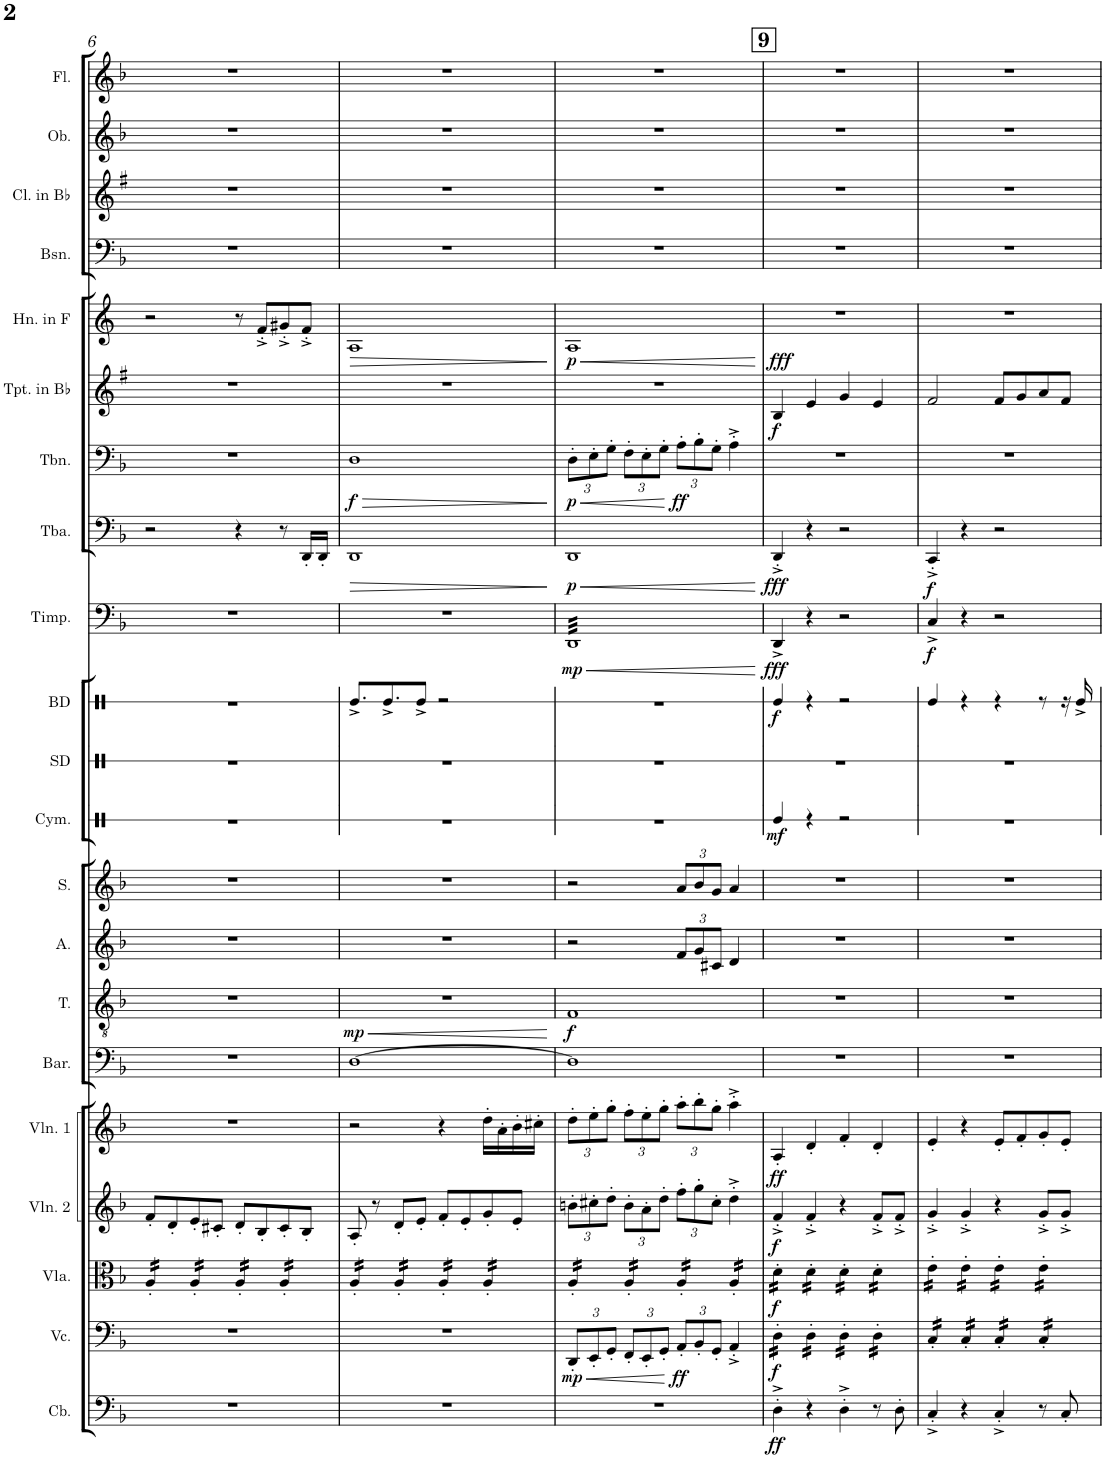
**kern	**dynam	**kern	**dynam	**kern	**dynam	**kern	**dynam	**kern	**dynam	**kern	**dynam	**kern	**kern	**kern	**kern	**dynam	**kern	**kern	**dynam	**kern	**dynam	**kern	**dynam	**kern	**dynam	**kern	**dynam	**kern	**dynam	**kern	**kern	**kern	**kern
*part21	*part21	*part20	*part20	*part19	*part19	*part18	*part18	*part17	*part17	*part16	*part16	*part15	*part14	*part13	*part12	*part12	*part11	*part10	*part10	*part9	*part9	*part8	*part8	*part7	*part7	*part6	*part6	*part5	*part5	*part4	*part3	*part2	*part1
*staff21	*staff21	*staff20	*staff20	*staff19	*staff19	*staff18	*staff18	*staff17	*staff17	*staff16	*staff16	*staff15	*staff14	*staff13	*staff12	*staff12	*staff11	*staff10	*staff10	*staff9	*staff9	*staff8	*staff8	*staff7	*staff7	*staff6	*staff6	*staff5	*staff5	*staff4	*staff3	*staff2	*staff1
*I"Contrabass	*	*I"Violoncello	*	*I"Viola	*	*I"Violin II	*	*I"Violin I	*	*I"Baritone	*	*I"Tenor	*I"Alto	*I"Soprano	*I"Cymbals	*	*I"Snare Drum	*I"Bass Drum	*	*I"Timpani	*	*I"Tuba	*	*I"Trombone	*	*I"Trumpet in Bb	*	*I"Horn in F	*	*I"Bassoon	*I"Clarinet in Bb	*I"Oboe	*I"Flute
*I'Cb.	*	*I'Vc.	*	*I'Vla.	*	*I'Vln. 2	*	*I'Vln. 1	*	*I'Bar.	*	*I'T.	*I'A.	*I'S.	*I'Cym.	*	*I'SD	*I'BD	*	*I'Timp.	*	*I'Tba.	*	*I'Tbn.	*	*I'Tpt. in Bb	*	*I'Hn. in F	*	*I'Bsn.	*I'Cl. in Bb	*I'Ob.	*I'Fl.
!!LO:PB:g=z
*clefF4	*	*clefF4	*	*clefC3	*	*clefG2	*	*clefG2	*	*clefF4	*	*clefGv2	*clefG2	*clefG2	*clefX	*	*clefX	*clefX	*	*clefF4	*	*clefF4	*	*clefF4	*	*clefG2	*	*clefG2	*	*clefF4	*clefG2	*clefG2	*clefG2
*Trd7c12	*	*	*	*	*	*	*	*	*	*	*	*	*	*	*	*	*	*	*	*	*	*	*	*	*	*Trd1c2	*	*Trd4c7	*	*	*Trd1c2	*	*
*k[b-]	*	*k[b-]	*	*k[b-]	*	*k[b-]	*	*k[b-]	*	*k[b-]	*	*k[b-]	*k[b-]	*k[b-]	*k[]	*	*k[]	*k[]	*	*k[b-]	*	*k[b-]	*	*k[b-]	*	*k[f#]	*	*k[]	*	*k[b-]	*k[f#]	*k[b-]	*k[b-]
*M4/4	*	*M4/4	*	*M4/4	*	*M4/4	*	*M4/4	*	*M4/4	*	*M4/4	*M4/4	*M4/4	*M4/4	*	*M4/4	*M4/4	*	*M4/4	*	*M4/4	*	*M4/4	*	*M4/4	*	*M4/4	*	*M4/4	*M4/4	*M4/4	*M4/4
=6	=6	=6	=6	=6	=6	=6	=6	=6	=6	=6	=6	=6	=6	=6	=6	=6	=6	=6	=6	=6	=6	=6	=6	=6	=6	=6	=6	=6	=6	=6	=6	=6	=6
*	*	*	*	*tremolo	*	*	*	*	*	*	*	*	*	*	*	*	*	*	*	*	*	*	*	*	*	*	*	*	*	*	*	*	*
1r	.	1r	.	16A'/LL	.	8f'/L	.	1r	.	1r	.	1r	1r	1r	1r	.	1r	1r	.	1r	.	2r	.	1r	.	1r	.	2r	.	1r	1r	1r	1r
.	.	.	.	16A'/	.	.	.	.	.	.	.	.	.	.	.	.	.	.	.	.	.	.	.	.	.	.	.	.	.	.	.	.	.
.	.	.	.	16A'/	.	8d'/	.	.	.	.	.	.	.	.	.	.	.	.	.	.	.	.	.	.	.	.	.	.	.	.	.	.	.
.	.	.	.	16A'/JJ	.	.	.	.	.	.	.	.	.	.	.	.	.	.	.	.	.	.	.	.	.	.	.	.	.	.	.	.	.
.	.	.	.	16A'/LL	.	8e'/	.	.	.	.	.	.	.	.	.	.	.	.	.	.	.	.	.	.	.	.	.	.	.	.	.	.	.
.	.	.	.	16A'/	.	.	.	.	.	.	.	.	.	.	.	.	.	.	.	.	.	.	.	.	.	.	.	.	.	.	.	.	.
.	.	.	.	16A'/	.	8c#X'/J	.	.	.	.	.	.	.	.	.	.	.	.	.	.	.	.	.	.	.	.	.	.	.	.	.	.	.
.	.	.	.	16A'/JJ	.	.	.	.	.	.	.	.	.	.	.	.	.	.	.	.	.	.	.	.	.	.	.	.	.	.	.	.	.
.	.	.	.	16A'/LL	.	8d'/L	.	.	.	.	.	.	.	.	.	.	.	.	.	.	.	4r	.	.	.	.	.	8r	.	.	.	.	.
.	.	.	.	16A'/	.	.	.	.	.	.	.	.	.	.	.	.	.	.	.	.	.	.	.	.	.	.	.	.	.	.	.	.	.
.	.	.	.	16A'/	.	8B-'/	.	.	.	.	.	.	.	.	.	.	.	.	.	.	.	.	.	.	.	.	.	8f'^/L	.	.	.	.	.
.	.	.	.	16A'/JJ	.	.	.	.	.	.	.	.	.	.	.	.	.	.	.	.	.	.	.	.	.	.	.	.	.	.	.	.	.
.	.	.	.	16A'/LL	.	8c#'/	.	.	.	.	.	.	.	.	.	.	.	.	.	.	.	8r	.	.	.	.	.	8g#X'^/	.	.	.	.	.
.	.	.	.	16A'/	.	.	.	.	.	.	.	.	.	.	.	.	.	.	.	.	.	.	.	.	.	.	.	.	.	.	.	.	.
.	.	.	.	16A'/	.	8B-'/J	.	.	.	.	.	.	.	.	.	.	.	.	.	.	.	16DD'/LL	.	.	.	.	.	8f'^/J	.	.	.	.	.
.	.	.	.	16A'/JJ	.	.	.	.	.	.	.	.	.	.	.	.	.	.	.	.	.	16DD'/JJ	.	.	.	.	.	.	.	.	.	.	.
=7	=7	=7	=7	=7	=7	=7	=7	=7	=7	=7	=7	=7	=7	=7	=7	=7	=7	=7	=7	=7	=7	=7	=7	=7	=7	=7	=7	=7	=7	=7	=7	=7	=7
!	!	!	!	!	!	!	!	!	!	!	!LO:HP:b	!	!	!	!	!	!	!	!	!	!	!	!LO:HP:b	!	!LO:HP:b	!	!	!	!LO:HP:b	!	!	!	!
!	!	!	!	!	!	!	!	!	!	!	!LO:DY:n=1:a	!	!	!	!	!	!	!	!	!	!	!	!	!	!LO:DY:n=1:b	!	!	!	!	!	!	!	!
1r	.	1r	.	16A'/LL	.	8A'/	.	2r	.	[1D	< mp	1r	1r	1r	1r	.	1r	8.Re^/L	.	1r	.	1DD	>	1D	> f	1r	.	1A	>	1r	1r	1r	1r
.	.	.	.	16A'/	.	.	.	.	.	.	.	.	.	.	.	.	.	.	.	.	.	.	.	.	.	.	.	.	.	.	.	.	.
.	.	.	.	16A'/	.	8r	.	.	.	.	.	.	.	.	.	.	.	.	.	.	.	.	.	.	.	.	.	.	.	.	.	.	.
.	.	.	.	16A'/JJ	.	.	.	.	.	.	.	.	.	.	.	.	.	8.Re^/	.	.	.	.	.	.	.	.	.	.	.	.	.	.	.
.	.	.	.	16A'/LL	.	8d'/L	.	.	.	.	.	.	.	.	.	.	.	.	.	.	.	.	.	.	.	.	.	.	.	.	.	.	.
.	.	.	.	16A'/	.	.	.	.	.	.	.	.	.	.	.	.	.	.	.	.	.	.	.	.	.	.	.	.	.	.	.	.	.
.	.	.	.	16A'/	.	8e'/J	.	.	.	.	.	.	.	.	.	.	.	8Re^/J	.	.	.	.	.	.	.	.	.	.	.	.	.	.	.
.	.	.	.	16A'/JJ	.	.	.	.	.	.	.	.	.	.	.	.	.	.	.	.	.	.	.	.	.	.	.	.	.	.	.	.	.
.	.	.	.	16A'/LL	.	8f'/L	.	4r	.	.	.	.	.	.	.	.	.	2r	.	.	.	.	.	.	.	.	.	.	.	.	.	.	.
.	.	.	.	16A'/	.	.	.	.	.	.	.	.	.	.	.	.	.	.	.	.	.	.	.	.	.	.	.	.	.	.	.	.	.
.	.	.	.	16A'/	.	8e'/	.	.	.	.	.	.	.	.	.	.	.	.	.	.	.	.	.	.	.	.	.	.	.	.	.	.	.
.	.	.	.	16A'/JJ	.	.	.	.	.	.	.	.	.	.	.	.	.	.	.	.	.	.	.	.	.	.	.	.	.	.	.	.	.
.	.	.	.	16A'/LL	.	8g'/	.	16dd'\LL	.	.	.	.	.	.	.	.	.	.	.	.	.	.	.	.	.	.	.	.	.	.	.	.	.
.	.	.	.	16A'/	.	.	.	16a'\	.	.	.	.	.	.	.	.	.	.	.	.	.	.	.	.	.	.	.	.	.	.	.	.	.
.	.	.	.	16A'/	.	8e'/J	.	16b-'\	.	.	.	.	.	.	.	.	.	.	.	.	.	.	.	.	.	.	.	.	.	.	.	.	.
.	.	.	.	16A'/JJ	.	.	.	16cc#X'\JJ	.	.	.	.	.	.	.	.	.	.	.	.	.	.	.	.	.	.	.	.	.	.	.	.	.
.	.	.	.	.	.	.	.	.	.	.	[	.	.	.	.	.	.	.	.	.	.	.	]	.	]	.	.	.	]	.	.	.	.
=8	=8	=8	=8	=8	=8	=8	=8	=8	=8	=8	=8	=8	=8	=8	=8	=8	=8	=8	=8	=8	=8	=8	=8	=8	=8	=8	=8	=8	=8	=8	=8	=8	=8
*	*	*Xbrackettup	*	*	*	*	*	*	*	*	*	*	*	*	*	*	*	*	*	*	*	*	*	*	*	*	*	*	*	*	*	*	*
!	!	!	!LO:HP:b	!	!	!	!	!	!	!	!	!	!	!	!	!	!	!	!	!	!	!	!	!	!	!	!	!	!	!	!	!	!
*	*	*	*	*	*	*Xbrackettup	*	*Xbrackettup	*	*	*	*	*	*	*	*	*	*	*	*	*	*	*	*	*	*	*	*	*	*	*	*	*
!	!	!	!	!	!	!	!	!	!	!	!	!	!	!	!	!	!	!	!	!	!LO:HP:b	!	!LO:HP:b	!	!	!	!	!	!	!	!	!	!
*	*	*	*	*	*	*	*	*	*	*	*	*	*	*	*	*	*	*	*	*	*	*	*	*Xbrackettup	*	*	*	*	*	*	*	*	*
!	!	!	!LO:DY:n=1:b	!	!	!	!	!	!	!	!LO:DY:a	!	!	!	!	!	!	!	!	!	!LO:DY:n=1:b	!	!LO:DY:n=1:b	!	!LO:HP:b	!	!	!	!LO:HP:b	!	!	!	!
!	!	!	!	!	!	!	!	!	!	!	!	!	!	!	!	!	!	!	!	!	!	!	!	!	!LO:DY:n=1:b	!	!	!	!LO:DY:n=1:b	!	!	!	!
*	*	*	*	*	*	*	*	*	*	*	*	*	*	*	*	*	*	*	*	*tremolo	*	*	*	*	*	*	*	*	*	*	*	*	*
1r	.	12DD'/L	< mp	16A'/LL	.	12bn'\L	.	12dd'\L	.	1D]	f	1F	2r	2r	1r	.	1r	1r	.	32DDLLL	< mp	1DD	< p	12D'\L	< p	1r	.	1A	< p	1r	1r	1r	1r
.	.	.	.	.	.	.	.	.	.	.	.	.	.	.	.	.	.	.	.	32DD	.	.	.	.	.	.	.	.	.	.	.	.	.
.	.	.	.	16A'/	.	.	.	.	.	.	.	.	.	.	.	.	.	.	.	32DD	.	.	.	.	.	.	.	.	.	.	.	.	.
.	.	12EE'/	.	.	.	12cc#X'\	.	12ee'\	.	.	.	.	.	.	.	.	.	.	.	.	.	.	.	12E'\	.	.	.	.	.	.	.	.	.
.	.	.	.	.	.	.	.	.	.	.	.	.	.	.	.	.	.	.	.	32DD	.	.	.	.	.	.	.	.	.	.	.	.	.
.	.	.	.	16A'/	.	.	.	.	.	.	.	.	.	.	.	.	.	.	.	32DD	.	.	.	.	.	.	.	.	.	.	.	.	.
.	.	.	.	.	.	.	.	.	.	.	.	.	.	.	.	.	.	.	.	32DD	.	.	.	.	.	.	.	.	.	.	.	.	.
.	.	12GG'/J	.	.	.	12dd'\J	.	12gg'\J	.	.	.	.	.	.	.	.	.	.	.	.	.	.	.	12G'\J	.	.	.	.	.	.	.	.	.
.	.	.	.	16A'/JJ	.	.	.	.	.	.	.	.	.	.	.	.	.	.	.	32DD	.	.	.	.	.	.	.	.	.	.	.	.	.
.	.	.	.	.	.	.	.	.	.	.	.	.	.	.	.	.	.	.	.	32DD	.	.	.	.	.	.	.	.	.	.	.	.	.
.	.	12FF'/L	.	16A'/LL	.	12b'\L	.	12ff'\L	.	.	.	.	.	.	.	.	.	.	.	32DD	.	.	.	12F'\L	.	.	.	.	.	.	.	.	.
.	.	.	.	.	.	.	.	.	.	.	.	.	.	.	.	.	.	.	.	32DD	.	.	.	.	.	.	.	.	.	.	.	.	.
.	.	.	.	16A'/	.	.	.	.	.	.	.	.	.	.	.	.	.	.	.	32DD	.	.	.	.	.	.	.	.	.	.	.	.	.
.	.	12EE'/	.	.	.	12a'\	.	12ee'\	.	.	.	.	.	.	.	.	.	.	.	.	.	.	.	12E'\	.	.	.	.	.	.	.	.	.
.	.	.	.	.	.	.	.	.	.	.	.	.	.	.	.	.	.	.	.	32DD	.	.	.	.	.	.	.	.	.	.	.	.	.
.	.	.	.	16A'/	.	.	.	.	.	.	.	.	.	.	.	.	.	.	.	32DD	.	.	.	.	.	.	.	.	.	.	.	.	.
.	.	.	.	.	.	.	.	.	.	.	.	.	.	.	.	.	.	.	.	32DD	.	.	.	.	.	.	.	.	.	.	.	.	.
.	.	12GG'/J	.	.	.	12dd'\J	.	12gg'\J	.	.	.	.	.	.	.	.	.	.	.	.	.	.	.	12G'\J	.	.	.	.	.	.	.	.	.
.	.	.	.	16A'/JJ	.	.	.	.	.	.	.	.	.	.	.	.	.	.	.	32DD	.	.	.	.	.	.	.	.	.	.	.	.	.
.	.	.	.	.	.	.	.	.	.	.	.	.	.	.	.	.	.	.	.	32DD	.	.	.	.	.	.	.	.	.	.	.	.	.
*	*	*	*	*	*	*	*	*	*	*	*	*	*Xbrackettup	*Xbrackettup	*	*	*	*	*	*	*	*	*	*	*	*	*	*	*	*	*	*	*
!	!	!	!LO:DY:n=2:b	!	!	!	!	!	!	!	!	!	!	!	!	!	!	!	!	!	!	!	!	!	!LO:DY:n=2:b	!	!	!	!	!	!	!	!
.	.	12AA'/L	[ ff	16A'/LL	.	12ff'\L	.	12aa'\L	.	.	.	.	12f/L	12a/L	.	.	.	.	.	32DD	.	.	.	12A'\L	[ ff	.	.	.	.	.	.	.	.
.	.	.	.	.	.	.	.	.	.	.	.	.	.	.	.	.	.	.	.	32DD	.	.	.	.	.	.	.	.	.	.	.	.	.
.	.	.	.	16A'/	.	.	.	.	.	.	.	.	.	.	.	.	.	.	.	32DD	.	.	.	.	.	.	.	.	.	.	.	.	.
.	.	12BB-'/	.	.	.	12gg'\	.	12bb-'\	.	.	.	.	12g/	12b-/	.	.	.	.	.	.	.	.	.	12B-'\	.	.	.	.	.	.	.	.	.
.	.	.	.	.	.	.	.	.	.	.	.	.	.	.	.	.	.	.	.	32DD	.	.	.	.	.	.	.	.	.	.	.	.	.
.	.	.	.	16A'/	.	.	.	.	.	.	.	.	.	.	.	.	.	.	.	32DD	.	.	.	.	.	.	.	.	.	.	.	.	.
.	.	.	.	.	.	.	.	.	.	.	.	.	.	.	.	.	.	.	.	32DD	.	.	.	.	.	.	.	.	.	.	.	.	.
.	.	12GG'/J	.	.	.	12cc#'\J	.	12gg'\J	.	.	.	.	12c#X/J	12g/J	.	.	.	.	.	.	.	.	.	12G'\J	.	.	.	.	.	.	.	.	.
.	.	.	.	16A'/JJ	.	.	.	.	.	.	.	.	.	.	.	.	.	.	.	32DD	.	.	.	.	.	.	.	.	.	.	.	.	.
.	.	.	.	.	.	.	.	.	.	.	.	.	.	.	.	.	.	.	.	32DD	.	.	.	.	.	.	.	.	.	.	.	.	.
.	.	4AA'^/	.	16A'/LL	.	4dd'^\	.	4aa'^\	.	.	.	.	4d/	4a/	.	.	.	.	.	32DD	.	.	.	4A'^\	.	.	.	.	.	.	.	.	.
.	.	.	.	.	.	.	.	.	.	.	.	.	.	.	.	.	.	.	.	32DD	.	.	.	.	.	.	.	.	.	.	.	.	.
.	.	.	.	16A'/	.	.	.	.	.	.	.	.	.	.	.	.	.	.	.	32DD	.	.	.	.	.	.	.	.	.	.	.	.	.
.	.	.	.	.	.	.	.	.	.	.	.	.	.	.	.	.	.	.	.	32DD	.	.	.	.	.	.	.	.	.	.	.	.	.
.	.	.	.	16A'/	.	.	.	.	.	.	.	.	.	.	.	.	.	.	.	32DD	.	.	.	.	.	.	.	.	.	.	.	.	.
.	.	.	.	.	.	.	.	.	.	.	.	.	.	.	.	.	.	.	.	32DD	.	.	.	.	.	.	.	.	.	.	.	.	.
.	.	.	.	16A'/JJ	.	.	.	.	.	.	.	.	.	.	.	.	.	.	.	32DD	.	.	.	.	.	.	.	.	.	.	.	.	.
.	.	.	.	.	.	.	.	.	.	.	.	.	.	.	.	.	.	.	.	32DDJJJ	.	.	.	.	.	.	.	.	.	.	.	.	.
*	*	*	*	*	*	*	*	*	*	*	*	*	*	*	*	*	*	*	*	*Xtremolo	*	*	*	*	*	*	*	*	*	*	*	*	*
.	.	.	.	.	.	.	.	.	.	.	.	.	.	.	.	.	.	.	.	.	[	.	[	.	.	.	.	.	[	.	.	.	.
!!LO:REH:place=s1:a:B:cj:fs=14:t=9
=9	=9	=9	=9	=9	=9	=9	=9	=9	=9	=9	=9	=9	=9	=9	=9	=9	=9	=9	=9	=9	=9	=9	=9	=9	=9	=9	=9	=9	=9	=9	=9	=9	=9
!	!LO:DY:b	!	!LO:DY:b	!	!LO:DY:b	!	!LO:DY:b	!	!LO:DY:b	!	!	!	!	!	!	!LO:DY:b	!	!	!LO:DY:b	!	!LO:DY:b	!	!LO:DY:b	!	!	!	!LO:DY:b	!	!LO:DY:b	!	!	!	!
*	*	*tremolo	*	*	*	*	*	*	*	*	*	*	*	*	*	*	*	*	*	*	*	*	*	*	*	*	*	*	*	*	*	*	*
4D'^\	ff	16D'\LL	f	16d'\LL	f	4f'^/	f	4A'/	ff	1r	.	1r	1r	1r	4Re/	mf	1r	4Re/	f	4DD^/	fff	4DD'^/	fff	1r	.	4B/	f	1r	fff	1r	1r	1r	1r
.	.	16D'\	.	16d'\	.	.	.	.	.	.	.	.	.	.	.	.	.	.	.	.	.	.	.	.	.	.	.	.	.	.	.	.	.
.	.	16D'\	.	16d'\	.	.	.	.	.	.	.	.	.	.	.	.	.	.	.	.	.	.	.	.	.	.	.	.	.	.	.	.	.
.	.	16D'\JJ	.	16d'\JJ	.	.	.	.	.	.	.	.	.	.	.	.	.	.	.	.	.	.	.	.	.	.	.	.	.	.	.	.	.
4r	.	16D'\LL	.	16d'\LL	.	4f'^/	.	4d'/	.	.	.	.	.	.	4r	.	.	4r	.	4r	.	4r	.	.	.	4e/	.	.	.	.	.	.	.
.	.	16D'\	.	16d'\	.	.	.	.	.	.	.	.	.	.	.	.	.	.	.	.	.	.	.	.	.	.	.	.	.	.	.	.	.
.	.	16D'\	.	16d'\	.	.	.	.	.	.	.	.	.	.	.	.	.	.	.	.	.	.	.	.	.	.	.	.	.	.	.	.	.
.	.	16D'\JJ	.	16d'\JJ	.	.	.	.	.	.	.	.	.	.	.	.	.	.	.	.	.	.	.	.	.	.	.	.	.	.	.	.	.
4D'^\	.	16D'\LL	.	16d'\LL	.	4r	.	4f'/	.	.	.	.	.	.	2r	.	.	2r	.	2r	.	2r	.	.	.	4g/	.	.	.	.	.	.	.
.	.	16D'\	.	16d'\	.	.	.	.	.	.	.	.	.	.	.	.	.	.	.	.	.	.	.	.	.	.	.	.	.	.	.	.	.
.	.	16D'\	.	16d'\	.	.	.	.	.	.	.	.	.	.	.	.	.	.	.	.	.	.	.	.	.	.	.	.	.	.	.	.	.
.	.	16D'\JJ	.	16d'\JJ	.	.	.	.	.	.	.	.	.	.	.	.	.	.	.	.	.	.	.	.	.	.	.	.	.	.	.	.	.
8r	.	16D'\LL	.	16d'\LL	.	8f'^/L	.	4d'/	.	.	.	.	.	.	.	.	.	.	.	.	.	.	.	.	.	4e/	.	.	.	.	.	.	.
.	.	16D'\	.	16d'\	.	.	.	.	.	.	.	.	.	.	.	.	.	.	.	.	.	.	.	.	.	.	.	.	.	.	.	.	.
8D'\	.	16D'\	.	16d'\	.	8f'^/J	.	.	.	.	.	.	.	.	.	.	.	.	.	.	.	.	.	.	.	.	.	.	.	.	.	.	.
.	.	16D'\JJ	.	16d'\JJ	.	.	.	.	.	.	.	.	.	.	.	.	.	.	.	.	.	.	.	.	.	.	.	.	.	.	.	.	.
=10	=10	=10	=10	=10	=10	=10	=10	=10	=10	=10	=10	=10	=10	=10	=10	=10	=10	=10	=10	=10	=10	=10	=10	=10	=10	=10	=10	=10	=10	=10	=10	=10	=10
!	!	!	!	!	!	!	!	!	!	!	!	!	!	!	!	!	!	!	!	!	!LO:DY:b	!	!LO:DY:b	!	!	!	!	!	!	!	!	!	!
4C'^/	.	16C'/LL	.	16e'\LL	.	4g'^/	.	4e'/	.	1r	.	1r	1r	1r	1r	.	1r	4Re/	.	4C^/	f	4CC'^/	f	1r	.	2f#/	.	1r	.	1r	1r	1r	1r
.	.	16C'/	.	16e'\	.	.	.	.	.	.	.	.	.	.	.	.	.	.	.	.	.	.	.	.	.	.	.	.	.	.	.	.	.
.	.	16C'/	.	16e'\	.	.	.	.	.	.	.	.	.	.	.	.	.	.	.	.	.	.	.	.	.	.	.	.	.	.	.	.	.
.	.	16C'/JJ	.	16e'\JJ	.	.	.	.	.	.	.	.	.	.	.	.	.	.	.	.	.	.	.	.	.	.	.	.	.	.	.	.	.
4r	.	16C'/LL	.	16e'\LL	.	4g'^/	.	4r	.	.	.	.	.	.	.	.	.	4r	.	4r	.	4r	.	.	.	.	.	.	.	.	.	.	.
.	.	16C'/	.	16e'\	.	.	.	.	.	.	.	.	.	.	.	.	.	.	.	.	.	.	.	.	.	.	.	.	.	.	.	.	.
.	.	16C'/	.	16e'\	.	.	.	.	.	.	.	.	.	.	.	.	.	.	.	.	.	.	.	.	.	.	.	.	.	.	.	.	.
.	.	16C'/JJ	.	16e'\JJ	.	.	.	.	.	.	.	.	.	.	.	.	.	.	.	.	.	.	.	.	.	.	.	.	.	.	.	.	.
4C'^/	.	16C'/LL	.	16e'\LL	.	4r	.	8e'/L	.	.	.	.	.	.	.	.	.	4r	.	2r	.	2r	.	.	.	8f#/L	.	.	.	.	.	.	.
.	.	16C'/	.	16e'\	.	.	.	.	.	.	.	.	.	.	.	.	.	.	.	.	.	.	.	.	.	.	.	.	.	.	.	.	.
.	.	16C'/	.	16e'\	.	.	.	8f'/	.	.	.	.	.	.	.	.	.	.	.	.	.	.	.	.	.	8g/	.	.	.	.	.	.	.
.	.	16C'/JJ	.	16e'\JJ	.	.	.	.	.	.	.	.	.	.	.	.	.	.	.	.	.	.	.	.	.	.	.	.	.	.	.	.	.
8r	.	16C'/LL	.	16e'\LL	.	8g'^/L	.	8g'/	.	.	.	.	.	.	.	.	.	8r	.	.	.	.	.	.	.	8a/	.	.	.	.	.	.	.
.	.	16C'/	.	16e'\	.	.	.	.	.	.	.	.	.	.	.	.	.	.	.	.	.	.	.	.	.	.	.	.	.	.	.	.	.
8C'/	.	16C'/	.	16e'\	.	8g'^/J	.	8e'/J	.	.	.	.	.	.	.	.	.	16r	.	.	.	.	.	.	.	8f#/J	.	.	.	.	.	.	.
.	.	16C'/JJ	.	16e'\JJ	.	.	.	.	.	.	.	.	.	.	.	.	.	16Re^/	.	.	.	.	.	.	.	.	.	.	.	.	.	.	.
*	*	*	*	*Xtremolo	*	*	*	*	*	*	*	*	*	*	*	*	*	*	*	*	*	*	*	*	*	*	*	*	*	*	*	*	*
*	*	*Xtremolo	*	*	*	*	*	*	*	*	*	*	*	*	*	*	*	*	*	*	*	*	*	*	*	*	*	*	*	*	*	*	*
=	=	=	=	=	=	=	=	=	=	=	=	=	=	=	=	=	=	=	=	=	=	=	=	=	=	=	=	=	=	=	=	=	=
*-	*-	*-	*-	*-	*-	*-	*-	*-	*-	*-	*-	*-	*-	*-	*-	*-	*-	*-	*-	*-	*-	*-	*-	*-	*-	*-	*-	*-	*-	*-	*-	*-	*-
